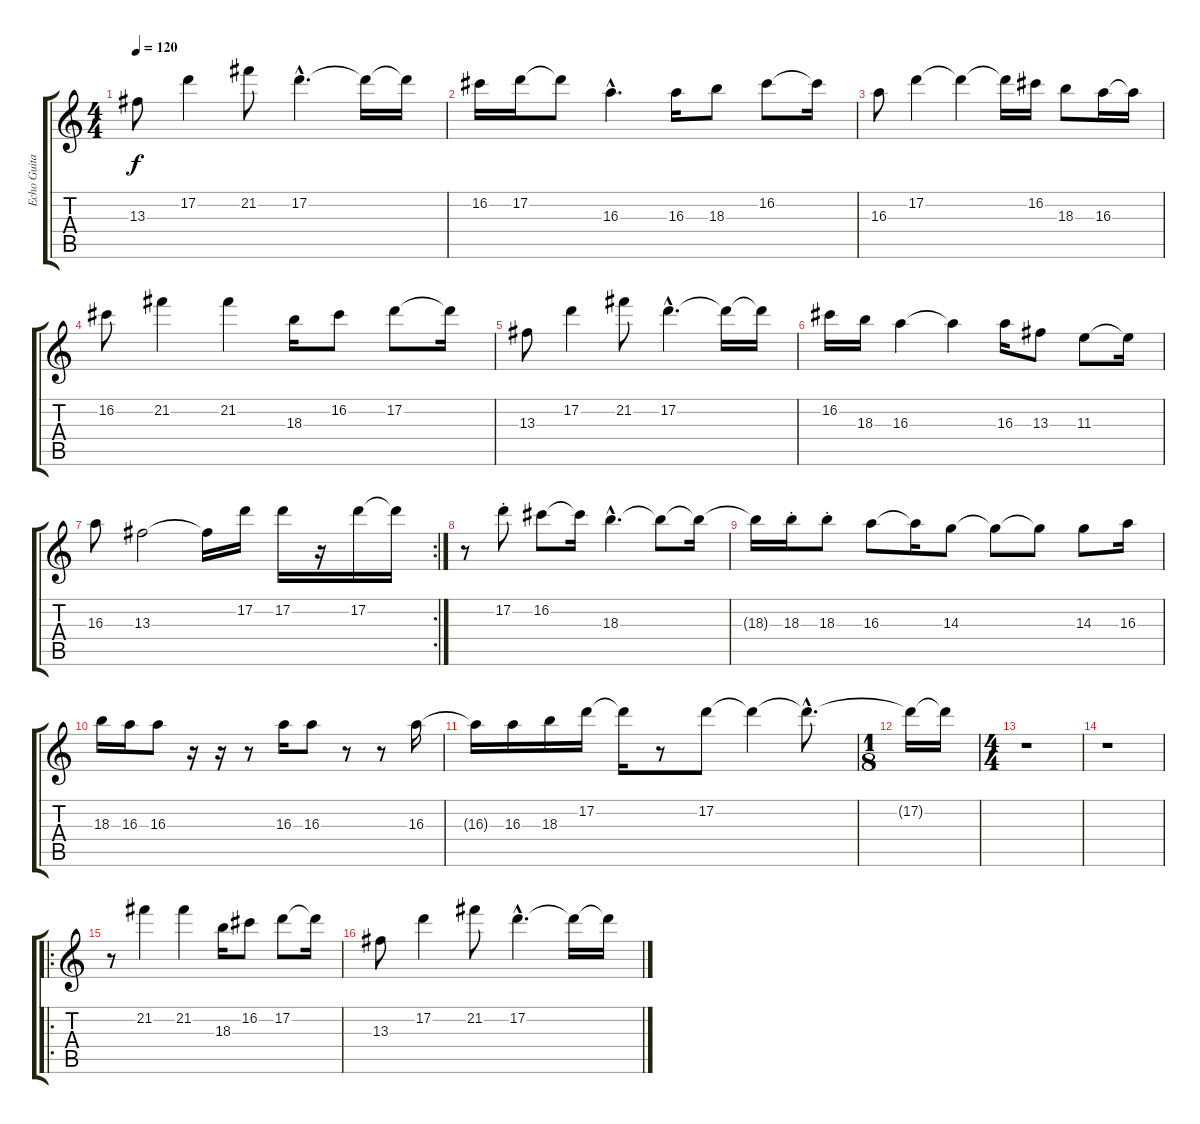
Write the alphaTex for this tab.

\track ("Echo Guitar Two" "Echo Guita") {instrument distortionguitar}
\staff {score tabs}
\tuning (D4 A3 F3 C3 G2 D2) {hide}
\ts (4 4)
\tempo 120
\clef g2
\ks c
13.3.8{dy f} 17.2.4 21.2.8 17.2{hac}.4{d} 17.2{t}.16 17.2{t}.16 |
16.2.16 17.2.16 17.2{t}.8 16.3{hac}.4{d} 16.3.16 18.3.8 16.2.8 16.2{t}.16 |
16.3.8 17.2.4 17.2{t}.4 17.2{t}.16 16.2.16 18.3.8 16.3.16 16.3{t}.16 |
16.2.8 21.2.4 21.2.4{volume 10} 18.3.16 16.2.8 17.2.8 17.2{t}.16 |
13.3.8 17.2.4 21.2.8 17.2{hac}.4{d} 17.2{t}.16 17.2{t}.16 |
16.2.16 18.3.16 16.3.4 16.3{t}.4 16.3.16 13.3.8 11.3.8 11.3{t}.16 |
\rc 2
16.3.8 13.3.2 13.3{t}.16 17.2.16 17.2.16 r.16 17.2.16 17.2{t}.16 |
r.8 17.2{st}.8 16.2.8 16.2{t}.16 18.3{hac}.4{d} 18.3{t}.8 18.3{t}.16 |
18.3{t}.16 18.3{st}.16 18.3{st}.8 16.3.8 16.3{t}.16 14.3.8 14.3{t}.8 14.3{t}.8 14.3.8 16.3.16 |
18.3.16 16.3.16 16.3.8 r.16 r.16 r.8 16.3.16 16.3.8 r.8 r.8 16.3.16 |
16.3{t}.16 16.3.16 18.3.16 17.2.16 17.2{t}.16 r.8 17.2.8 17.2{t}.4 17.2{hac t}.8{d} |
\ts (1 8)
17.2{t}.16 17.2{t}.16 |
\ts (4 4)
r.1 |
r.1 |
\ro
r.8 21.2.4 21.2.4{volume 10} 18.3.16 16.2.8 17.2.8 17.2{t}.16 |
13.3.8 17.2.4 21.2.8 17.2{hac}.4{d} 17.2{t}.16 17.2{t}.16
